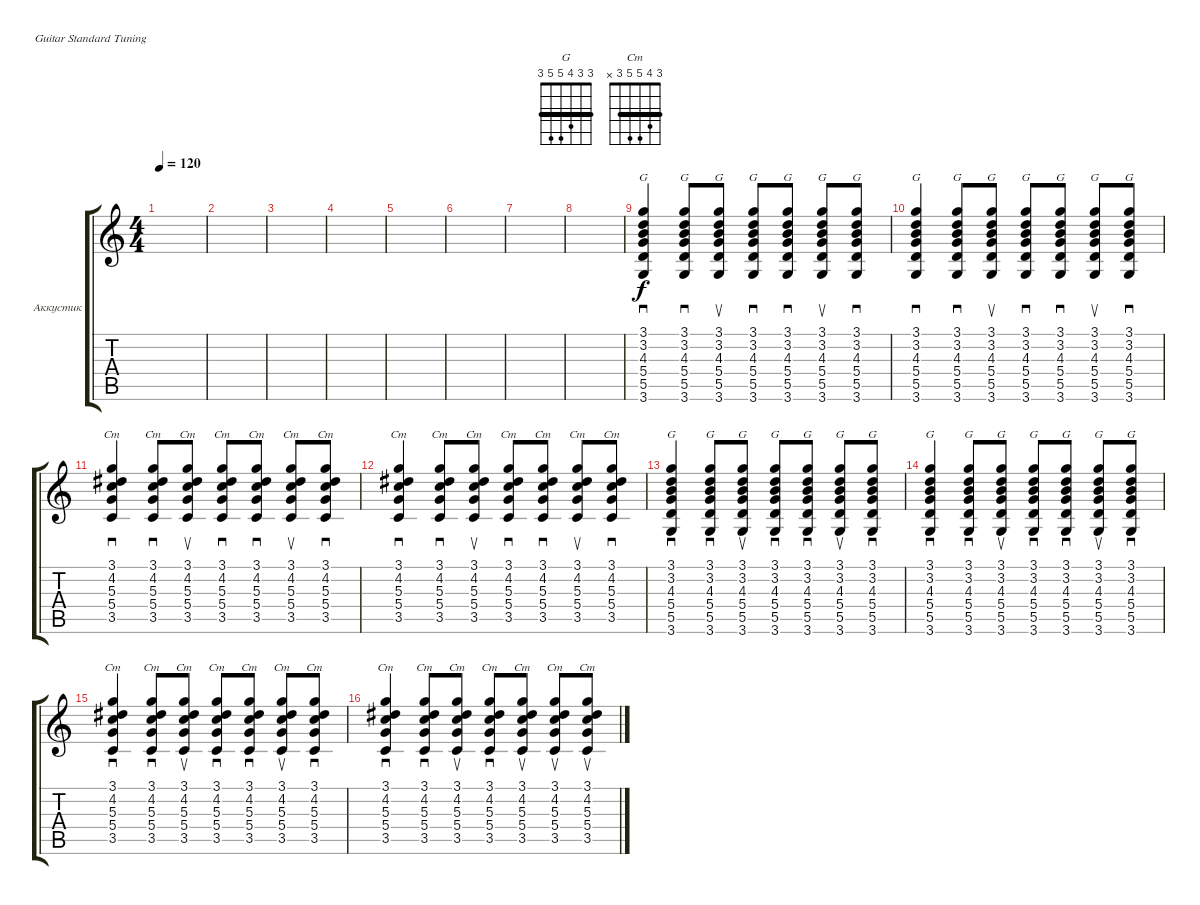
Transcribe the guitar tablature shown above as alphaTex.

\defaultSystemsLayout 4
\bracketExtendMode groupsimilarinstruments
\firstSystemTrackNameOrientation horizontal
\otherSystemsTrackNameOrientation horizontal
\track ("Акустическая гитара" "Аккустик") {instrument acousticguitarsteel}
\staff {score tabs}
\tuning (E4 B3 G3 D3 A2 E2)
\chord ("G" 3 3 4 5 5 3) {barre (3 3)}
\chord ("Cm" 3 4 5 5 3 x) {barre 3}
\ts (4 4)
\tempo 120
\clef g2
\ks c
|
\scale
0.487395 |
\scale
0.256303 |
\scale
0.256303 |
\scale
0.333333 |
\scale
0.333333 |
\scale
0.333333 |
\scale
0.113054 |
\scale
0.504017 (3.6 5.5 5.4 4.3 3.2 3.1).4{sd ch "G"} (3.6 5.5 5.4 4.3 3.2 3.1).8{sd ch "G"} (3.6 5.5 5.4 4.3 3.2 3.1).8{su ch "G"} (3.6 5.5 5.4 4.3 3.2 3.1).8{sd ch "G"} (3.6 5.5 5.4 4.3 3.2 3.1).8{sd ch "G"} (3.6 5.5 5.4 4.3 3.2 3.1).8{su ch "G"} (3.6 5.5 5.4 4.3 3.2 3.1).8{sd ch "G"} |
\scale
0.382653 (3.6 5.5 5.4 4.3 3.2 3.1).4{sd ch "G"} (3.6 5.5 5.4 4.3 3.2 3.1).8{sd ch "G"} (3.6 5.5 5.4 4.3 3.2 3.1).8{su ch "G"} (3.6 5.5 5.4 4.3 3.2 3.1).8{sd ch "G"} (3.6 5.5 5.4 4.3 3.2 3.1).8{sd ch "G"} (3.6 5.5 5.4 4.3 3.2 3.1).8{su ch "G"} (3.6 5.5 5.4 4.3 3.2 3.1).8{sd ch "G"} |
\scale
0.525988 (3.5 5.4 5.3 4.2 3.1).4{sd ch "Cm"} (3.5 5.4 5.3 4.2 3.1).8{sd ch "Cm"} (3.5 5.4 5.3 4.2 3.1).8{su ch "Cm"} (3.5 5.4 5.3 4.2 3.1).8{sd ch "Cm"} (3.5 5.4 5.3 4.2 3.1).8{sd ch "Cm"} (3.5 5.4 5.3 4.2 3.1).8{su ch "Cm"} (3.5 5.4 5.3 4.2 3.1).8{sd ch "Cm"} |
\scale
0.473149 (3.5 5.4 5.3 4.2 3.1).4{sd ch "Cm"} (3.5 5.4 5.3 4.2 3.1).8{sd ch "Cm"} (3.5 5.4 5.3 4.2 3.1).8{su ch "Cm"} (3.5 5.4 5.3 4.2 3.1).8{sd ch "Cm"} (3.5 5.4 5.3 4.2 3.1).8{sd ch "Cm"} (3.5 5.4 5.3 4.2 3.1).8{su ch "Cm"} (3.5 5.4 5.3 4.2 3.1).8{sd ch "Cm"} |
(3.6 5.5 5.4 4.3 3.2 3.1).4{sd ch "G"} (3.6 5.5 5.4 4.3 3.2 3.1).8{sd ch "G"} (3.6 5.5 5.4 4.3 3.2 3.1).8{su ch "G"} (3.6 5.5 5.4 4.3 3.2 3.1).8{sd ch "G"} (3.6 5.5 5.4 4.3 3.2 3.1).8{sd ch "G"} (3.6 5.5 5.4 4.3 3.2 3.1).8{su ch "G"} (3.6 5.5 5.4 4.3 3.2 3.1).8{sd ch "G"} |
(3.6 5.5 5.4 4.3 3.2 3.1).4{sd ch "G"} (3.6 5.5 5.4 4.3 3.2 3.1).8{sd ch "G"} (3.6 5.5 5.4 4.3 3.2 3.1).8{su ch "G"} (3.6 5.5 5.4 4.3 3.2 3.1).8{sd ch "G"} (3.6 5.5 5.4 4.3 3.2 3.1).8{sd ch "G"} (3.6 5.5 5.4 4.3 3.2 3.1).8{su ch "G"} (3.6 5.5 5.4 4.3 3.2 3.1).8{sd ch "G"} |
(3.5 5.4 5.3 4.2 3.1).4{sd ch "Cm"} (3.5 5.4 5.3 4.2 3.1).8{sd ch "Cm"} (3.5 5.4 5.3 4.2 3.1).8{su ch "Cm"} (3.5 5.4 5.3 4.2 3.1).8{sd ch "Cm"} (3.5 5.4 5.3 4.2 3.1).8{sd ch "Cm"} (3.5 5.4 5.3 4.2 3.1).8{su ch "Cm"} (3.5 5.4 5.3 4.2 3.1).8{sd ch "Cm"} |
(3.5 5.4 5.3 4.2 3.1).4{sd ch "Cm"} (3.5 5.4 5.3 4.2 3.1).8{sd ch "Cm"} (3.5 5.4 5.3 4.2 3.1).8{su ch "Cm"} (3.5 5.4 5.3 4.2 3.1).8{sd ch "Cm"} (3.5 5.4 5.3 4.2 3.1).8{su ch "Cm"} (3.5 5.4 5.3 4.2 3.1).8{su ch "Cm"} (3.5 5.4 5.3 4.2 3.1).8{su ch "Cm"}
